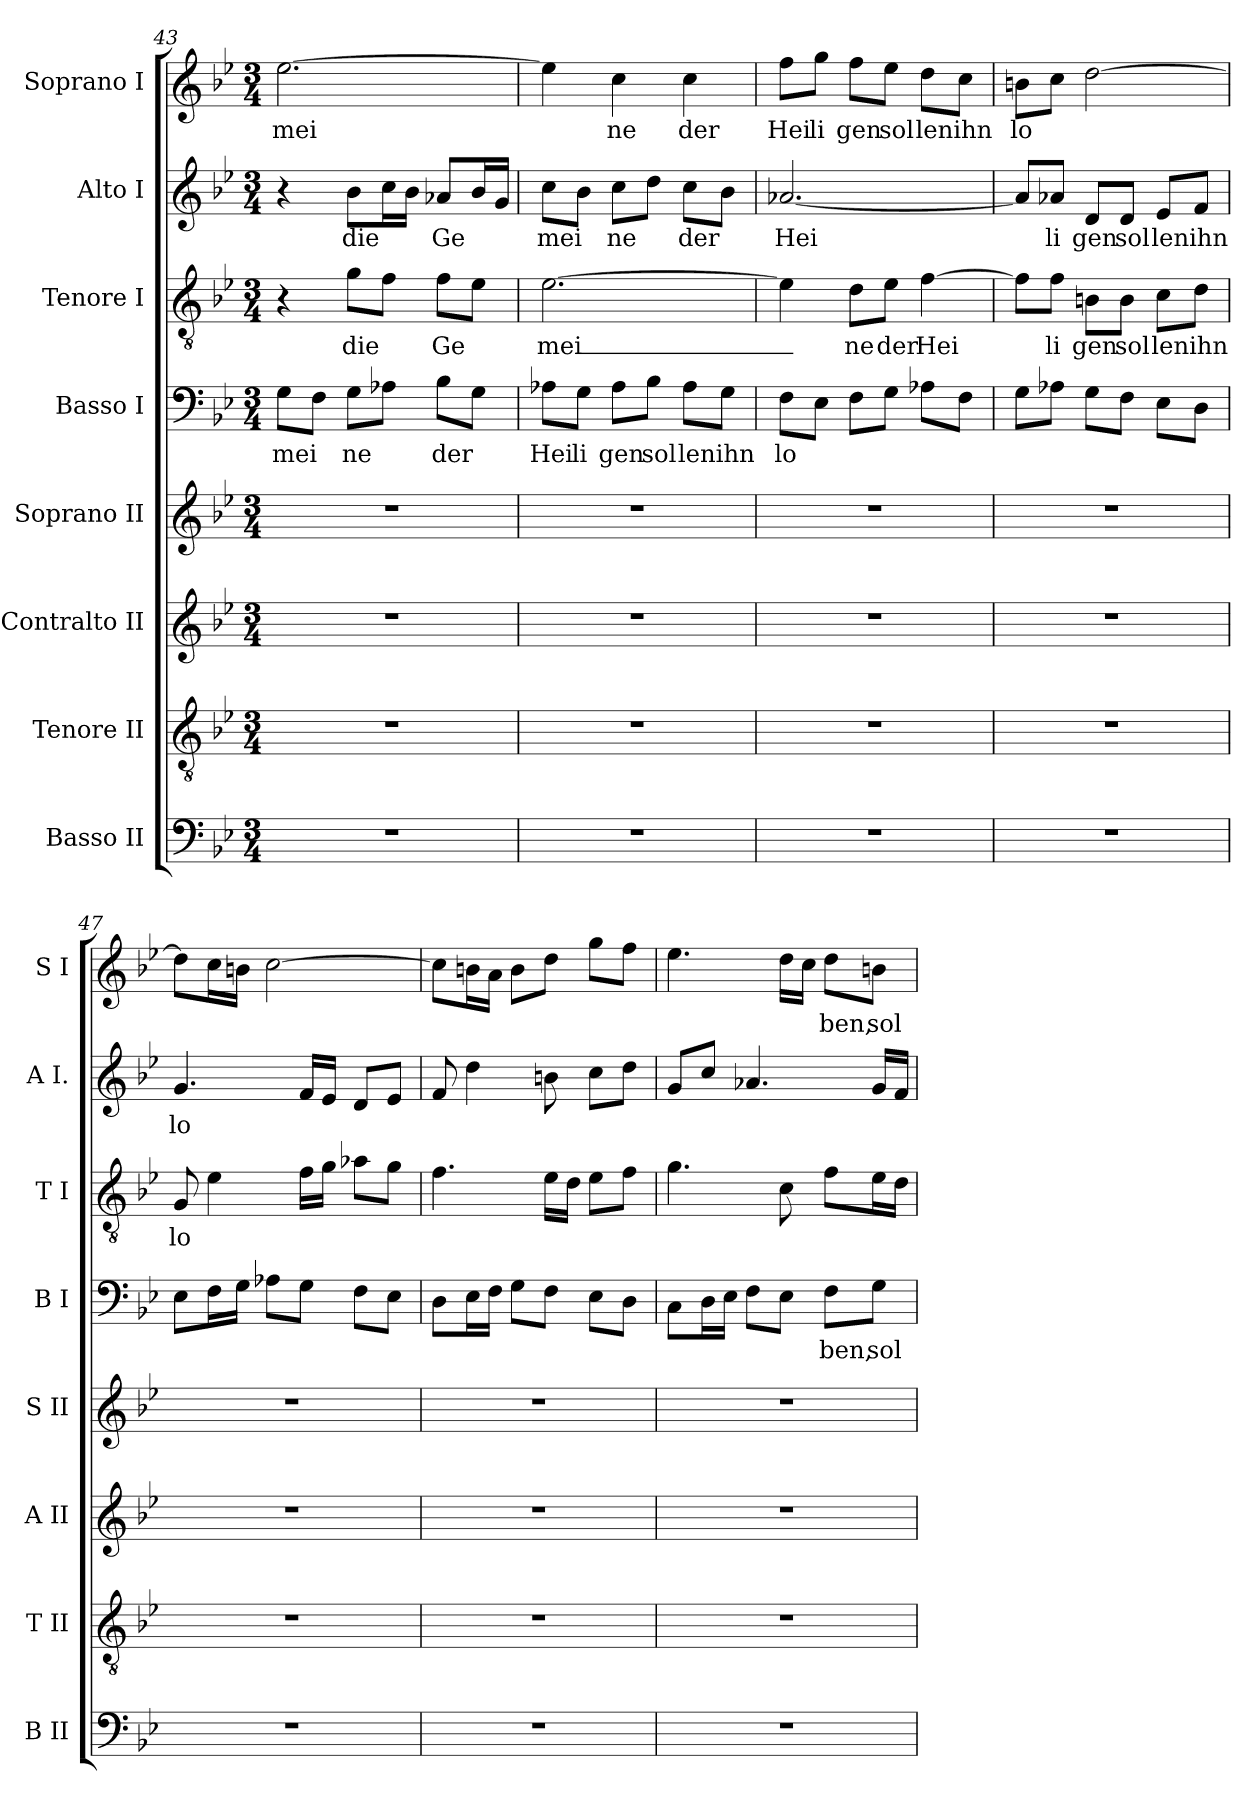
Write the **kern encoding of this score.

**kern	**kern	**kern	**kern	**kern	**text	**kern	**text	**kern	**text	**kern	**text
*part8	*part7	*part6	*part5	*part4	*part4	*part3	*part3	*part2	*part2	*part1	*part1
*staff8	*staff7	*staff6	*staff5	*staff4	*staff4	*staff3	*staff3	*staff2	*staff2	*staff1	*staff1
*I"Basso II	*I"Tenore II	*I"Contralto II	*I"Soprano II	*I"Basso I	*	*I"Tenore I	*	*I"Alto I	*	*I"Soprano I	*
*I'B II	*I'T II	*I'A II	*I'S II	*I'B I	*	*I'T I	*	*I'A I.	*	*I'S I	*
*clefF4	*clefGv2	*clefG2	*clefG2	*clefF4	*	*clefGv2	*	*clefG2	*	*clefG2	*
*k[b-e-]	*k[b-e-]	*k[b-e-]	*k[b-e-]	*k[b-e-]	*	*k[b-e-]	*	*k[b-e-]	*	*k[b-e-]	*
*M3/4	*M3/4	*M3/4	*M3/4	*M3/4	*	*M3/4	*	*M3/4	*	*M3/4	*
=43	=43	=43	=43	=43	=43	=43	=43	=43	=43	=43	=43
!	!	!	!	!	!LO:LY:b	!	!	!	!	!	!LO:LY:b
2.r	2.r	2.r	2.r	8G\L	mei	4r	.	4r	.	[2.ee-\	mei
.	.	.	.	8F\J	.	.	.	.	.	.	.
!	!	!	!	!	!LO:LY:b	!	!LO:LY:b	!	!LO:LY:b	!	!
.	.	.	.	8G\L	ne	8g\L	die	8b-\L	die	.	.
.	.	.	.	8A-X\J	.	8f\J	.	16cc\L	.	.	.
.	.	.	.	.	.	.	.	16b-\JJ	.	.	.
!	!	!	!	!	!LO:LY:b	!	!LO:LY:b	!	!LO:LY:b	!	!
.	.	.	.	8B-\L	der	8f\L	Ge	8a-X/L	Ge	.	.
.	.	.	.	8G\J	.	8e-\J	.	16b-/L	.	.	.
.	.	.	.	.	.	.	.	16g/JJ	.	.	.
=44	=44	=44	=44	=44	=44	=44	=44	=44	=44	=44	=44
!	!	!	!	!	!LO:LY:b	!	!LO:LY:b	!	!LO:LY:b	!	!
2.r	2.r	2.r	2.r	8A-X\L	Hei	[2.e-\	mei_	8cc\L	mei	4ee-\]	.
!	!	!	!	!	!LO:LY:b	!	!	!	!	!	!
.	.	.	.	8G\J	li	.	.	8b-\J	.	.	.
!	!	!	!	!	!LO:LY:b	!	!	!	!LO:LY:b	!	!LO:LY:b
.	.	.	.	8A-\L	gen	.	.	8cc\L	ne	4cc\	ne
!	!	!	!	!	!LO:LY:b	!	!	!	!	!	!
.	.	.	.	8B-\J	sol	.	.	8dd\J	.	.	.
!	!	!	!	!	!LO:LY:b	!	!	!	!LO:LY:b	!	!LO:LY:b
.	.	.	.	8A-\L	len	.	.	8cc\L	der	4cc\	der
!	!	!	!	!	!LO:LY:b	!	!	!	!	!	!
.	.	.	.	8G\J	ihn	.	.	8b-\J	.	.	.
!!LO:PB:g=z
=45	=45	=45	=45	=45	=45	=45	=45	=45	=45	=45	=45
!	!	!	!	!	!LO:LY:b	!	!	!	!LO:LY:b	!	!LO:LY:b
2.r	2.r	2.r	2.r	8F\L	lo	4e-\]	.	[2.a-X/	Hei	8ff\L	Hei
!	!	!	!	!	!	!	!	!	!	!	!LO:LY:b
.	.	.	.	8E-\J	.	.	.	.	.	8gg\J	li
!	!	!	!	!	!	!	!LO:LY:b	!	!	!	!LO:LY:b
.	.	.	.	8F\L	.	8d\L	ne	.	.	8ff\L	gen
!	!	!	!	!	!	!	!LO:LY:b	!	!	!	!LO:LY:b
.	.	.	.	8G\J	.	8e-\J	der	.	.	8ee-\J	sol
!	!	!	!	!	!	!	!LO:LY:b	!	!	!	!LO:LY:b
.	.	.	.	8A-X\L	.	[4f\	Hei	.	.	8dd\L	len
!	!	!	!	!	!	!	!	!	!	!	!LO:LY:b
.	.	.	.	8F\J	.	.	.	.	.	8cc\J	ihn
=46	=46	=46	=46	=46	=46	=46	=46	=46	=46	=46	=46
!	!	!	!	!	!	!	!	!	!	!	!LO:LY:b
2.r	2.r	2.r	2.r	8G\L	.	8f\L]	.	8a-/L]	.	8bn\L	lo
!	!	!	!	!	!	!	!LO:LY:b	!	!LO:LY:b	!	!
.	.	.	.	8A-X\J	.	8f\J	li	8a-X/J	li	8cc\J	.
!	!	!	!	!	!	!	!LO:LY:b	!	!LO:LY:b	!	!
.	.	.	.	8G\L	.	8Bn\L	gen	8d/L	gen	[2dd\	.
!	!	!	!	!	!	!	!LO:LY:b	!	!LO:LY:b	!	!
.	.	.	.	8F\J	.	8B\J	sol	8d/J	sol	.	.
!	!	!	!	!	!	!	!LO:LY:b	!	!LO:LY:b	!	!
.	.	.	.	8E-\L	.	8c\L	len	8e-/L	len	.	.
!	!	!	!	!	!	!	!LO:LY:b	!	!LO:LY:b	!	!
.	.	.	.	8D\J	.	8d\J	ihn	8f/J	ihn	.	.
=47	=47	=47	=47	=47	=47	=47	=47	=47	=47	=47	=47
!	!	!	!	!	!	!	!LO:LY:b	!	!LO:LY:b	!	!
2.r	2.r	2.r	2.r	8E-\L	.	8G/	lo	4.g/	lo	8dd\L]	.
.	.	.	.	16F\L	.	4e-\	.	.	.	16cc\L	.
.	.	.	.	16G\JJ	.	.	.	.	.	16bn\JJ	.
.	.	.	.	8A-X\L	.	.	.	.	.	[2cc\	.
.	.	.	.	8G\J	.	16f\LL	.	16f/LL	.	.	.
.	.	.	.	.	.	16g\JJ	.	16e-/JJ	.	.	.
.	.	.	.	8F\L	.	8a-X\L	.	8d/L	.	.	.
.	.	.	.	8E-\J	.	8g\J	.	8e-/J	.	.	.
=48	=48	=48	=48	=48	=48	=48	=48	=48	=48	=48	=48
2.r	2.r	2.r	2.r	8D\L	.	4.f\	.	8f/	.	8cc\L]	.
.	.	.	.	16E-\L	.	.	.	4dd\	.	16bn\L	.
.	.	.	.	16F\JJ	.	.	.	.	.	16a\JJ	.
.	.	.	.	8G\L	.	.	.	.	.	8b\L	.
.	.	.	.	8F\J	.	16e-\LL	.	8bn\	.	8dd\J	.
.	.	.	.	.	.	16d\JJ	.	.	.	.	.
.	.	.	.	8E-\L	.	8e-\L	.	8cc\L	.	8gg\L	.
.	.	.	.	8D\J	.	8f\J	.	8dd\J	.	8ff\J	.
!!LO:PB:g=z
=49	=49	=49	=49	=49	=49	=49	=49	=49	=49	=49	=49
2.r	2.r	2.r	2.r	8C\L	.	4.g\	.	8g/L	.	4.ee-\	.
.	.	.	.	16D\L	.	.	.	8cc/J	.	.	.
.	.	.	.	16E-\JJ	.	.	.	.	.	.	.
.	.	.	.	8F\L	.	.	.	4.a-X/	.	.	.
.	.	.	.	8E-\J	.	8c\	.	.	.	16dd\LL	.
.	.	.	.	.	.	.	.	.	.	16cc\JJ	.
!	!	!	!	!	!LO:LY:b	!	!	!	!	!	!LO:LY:b
.	.	.	.	8F\L	ben,	8f\L	.	.	.	8dd\L	ben,
!	!	!	!	!	!LO:LY:b	!	!	!	!	!	!LO:LY:b
.	.	.	.	8G\J	sol	16e-\L	.	16g/LL	.	8bn\J	sol
.	.	.	.	.	.	16d\JJ	.	16f/JJ	.	.	.
=	=	=	=	=	=	=	=	=	=	=	=
*-	*-	*-	*-	*-	*-	*-	*-	*-	*-	*-	*-
